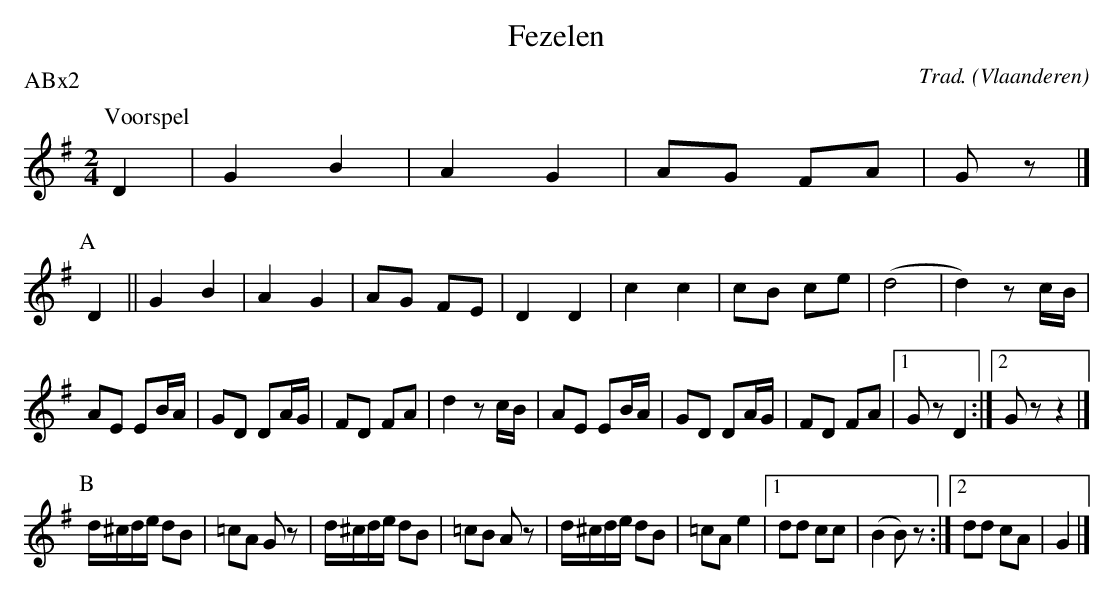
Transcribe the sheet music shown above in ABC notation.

X:1
T:Fezelen
C:Trad.
O:Vlaanderen
P:ABx2
L:1/8
M:2/4
K:G
P:Voorspel
D2 | G2 B2 | A2 G2 | AG FA | G z |]
P:A
D2 || G2 B2 | A2 G2 | AG FE | D2 D2 | c2 c2 | cB ce | (d4 | d2) z c/B/ |
AE EB/A/ | GD DA/G/ | FD FA | d2 z c/B/ | AE EB/A/ | GD DA/G/ | FD FA |1 G z D2 :|2 G z z2 |]
P:B
d/^c/d/e/ dB | =cA G z | d/^c/d/e/ dB | =cB A z | d/^c/d/e/ dB | =cA e2 |1 dd cc | (B2 B) z :|2 dd cA | G2 |]
